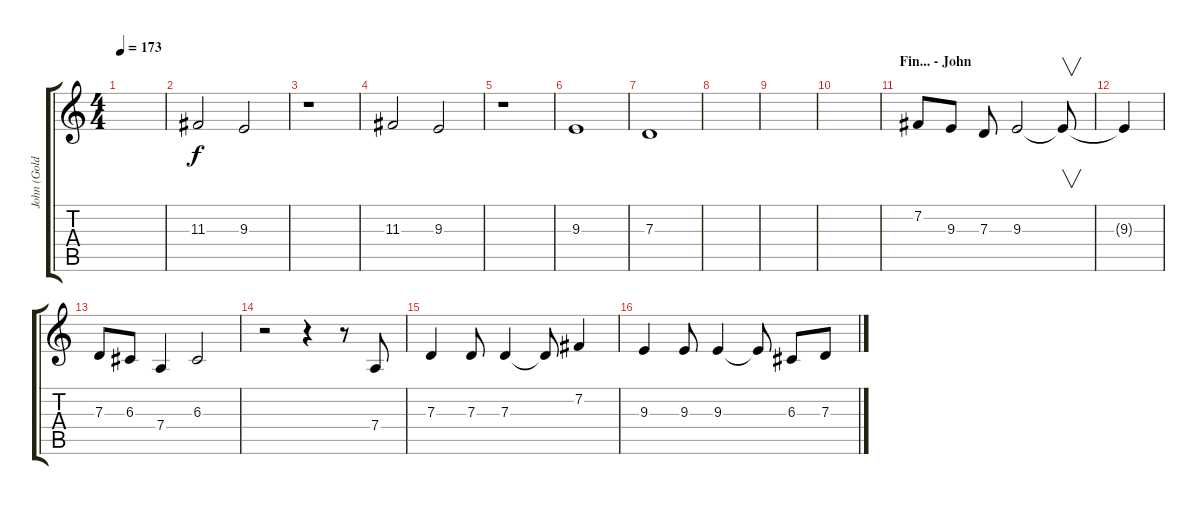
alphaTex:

\track ("John (Goldfinger)" "John (Gold") {instrument oboe}
\staff {score tabs}
\tuning (E4 B3 G3 D3 A2 E2) {hide}
\ts (4 4)
\tempo 173
\clef g2
\ks c
|
11.3.2 9.3.2 |
r.1 |
11.3.2 9.3.2 |
r.1 |
9.3.1 |
7.3.1 |
|
|
|
\section ("" "Fin... - John")
7.2.8{volume 16} 9.3.8 7.3.8 9.3.2 9.3{t}.8{v} |
9.3{t}.4 |
7.3.8{volume 16} 6.3.8 7.4.4 6.3.2 |
r.2{volume 16} r.4 r.8 7.4.8 |
7.3.4 7.3.8 7.3.4 7.3{t}.8 7.2.4 |
9.3.4 9.3.8 9.3.4 9.3{t}.8 6.3.8 7.3.8
